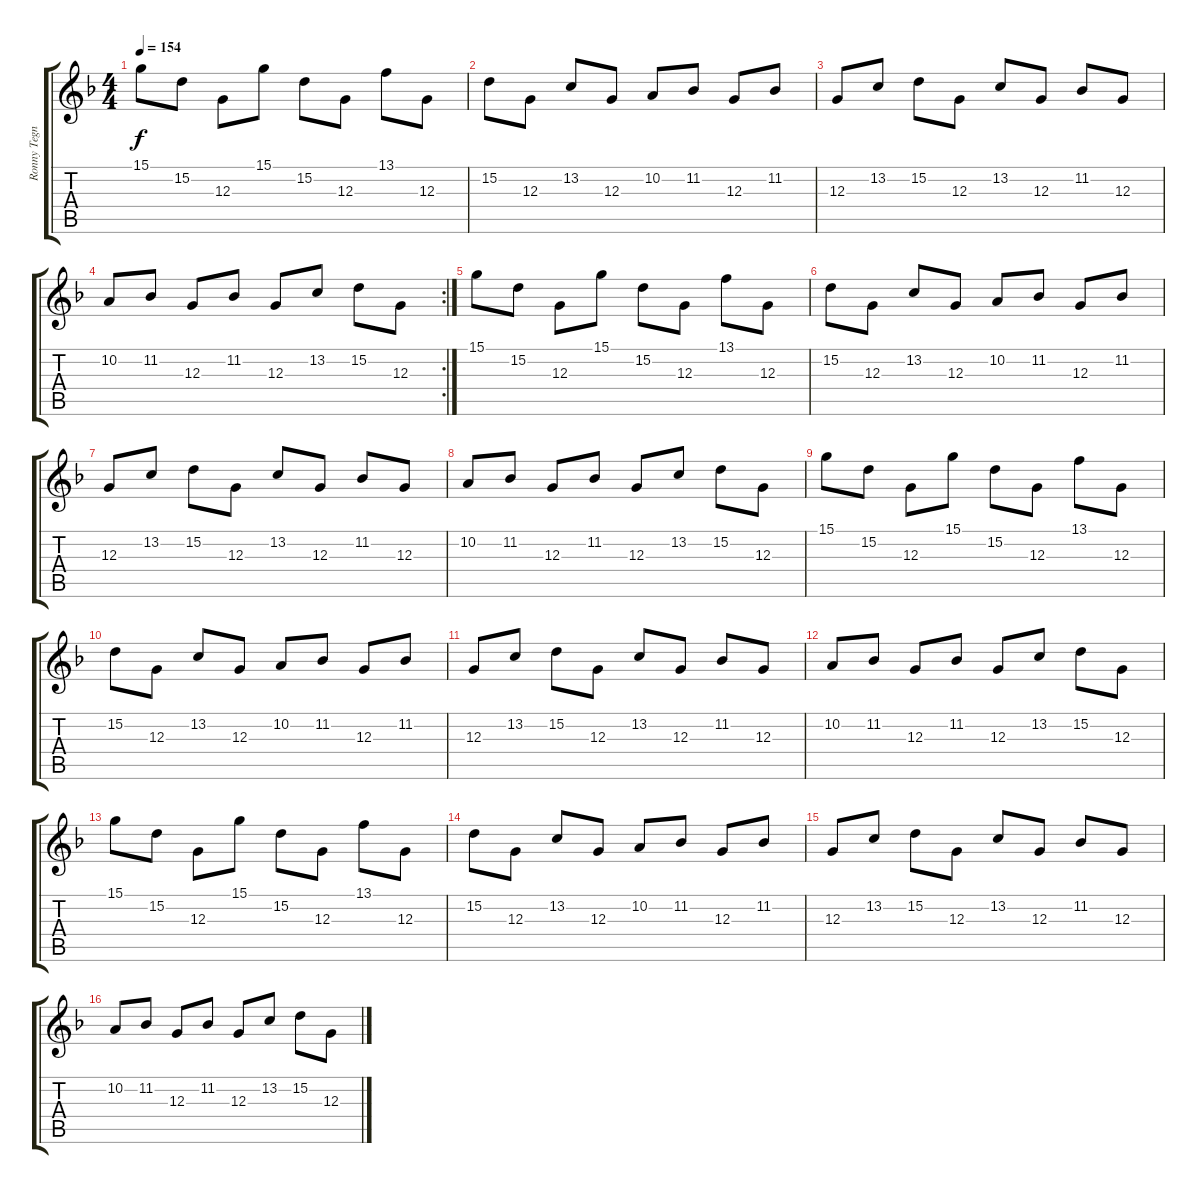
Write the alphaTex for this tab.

\track ("Ronny Tegner" "Ronny Tegn") {instrument lead3calliope}
\staff {score tabs}
\tuning (E4 B3 G3 D3 A2 E2) {hide}
\ts (4 4)
\tempo 154
\clef g2
\ks f
15.1.8{dy f instrument lead3calliope} 15.2.8 12.3.8 15.1.8 15.2.8 12.3.8 13.1.8 12.3.8 |
15.2.8 12.3.8 13.2.8 12.3.8 10.2.8 11.2.8 12.3.8 11.2.8 |
12.3.8 13.2.8 15.2.8 12.3.8 13.2.8 12.3.8 11.2.8 12.3.8 |
\rc 2
10.2.8 11.2.8 12.3.8 11.2.8 12.3.8 13.2.8 15.2.8 12.3.8 |
15.1.8 15.2.8 12.3.8 15.1.8 15.2.8 12.3.8 13.1.8 12.3.8 |
15.2.8 12.3.8 13.2.8 12.3.8 10.2.8 11.2.8 12.3.8 11.2.8 |
12.3.8 13.2.8 15.2.8 12.3.8 13.2.8 12.3.8 11.2.8 12.3.8 |
10.2.8 11.2.8 12.3.8 11.2.8 12.3.8 13.2.8 15.2.8 12.3.8 |
15.1.8 15.2.8 12.3.8 15.1.8 15.2.8 12.3.8 13.1.8 12.3.8 |
15.2.8 12.3.8 13.2.8 12.3.8 10.2.8 11.2.8 12.3.8 11.2.8 |
12.3.8 13.2.8 15.2.8 12.3.8 13.2.8 12.3.8 11.2.8 12.3.8 |
10.2.8 11.2.8 12.3.8 11.2.8 12.3.8 13.2.8 15.2.8 12.3.8 |
15.1.8 15.2.8 12.3.8 15.1.8 15.2.8 12.3.8 13.1.8 12.3.8 |
15.2.8 12.3.8 13.2.8 12.3.8 10.2.8 11.2.8 12.3.8 11.2.8 |
12.3.8 13.2.8 15.2.8 12.3.8 13.2.8 12.3.8 11.2.8 12.3.8 |
10.2.8 11.2.8 12.3.8 11.2.8 12.3.8 13.2.8 15.2.8 12.3.8
